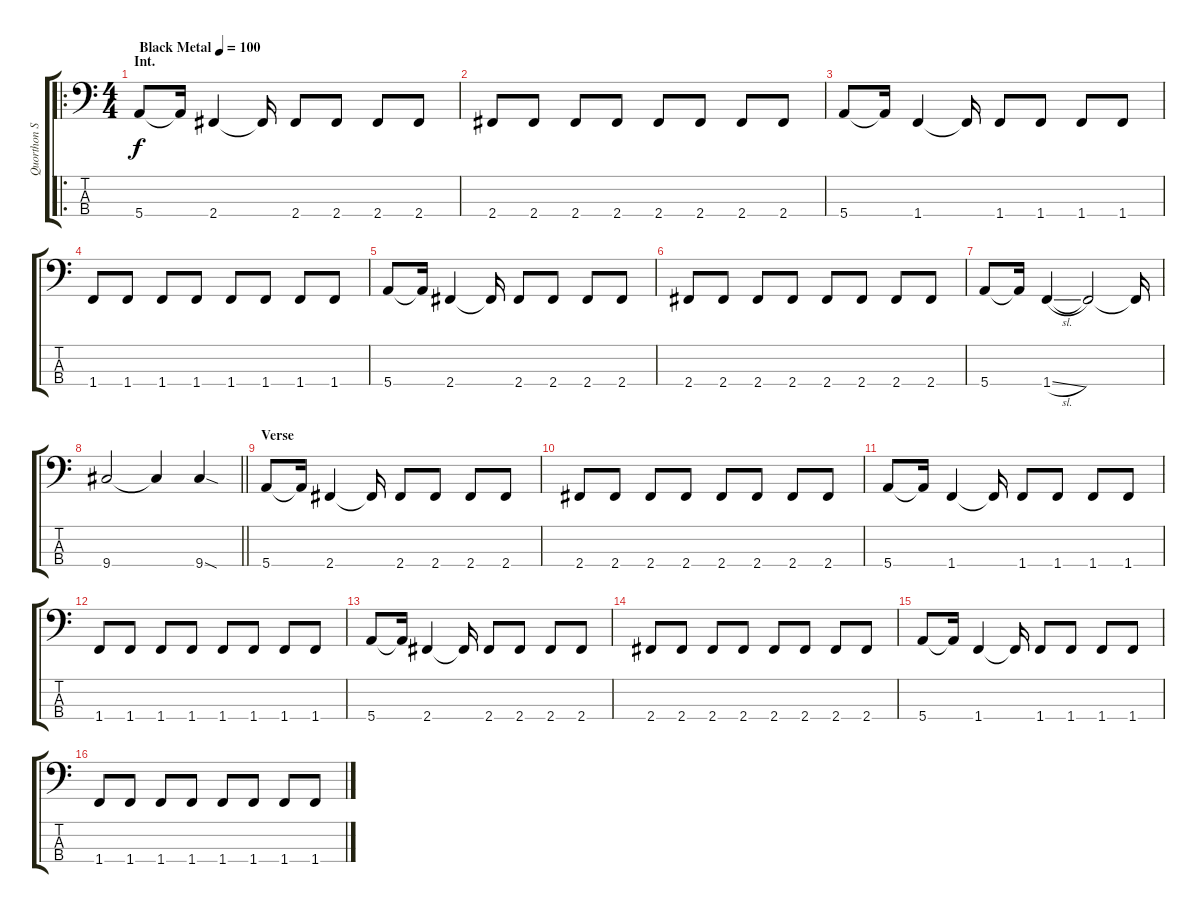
\track ("Quorthon Seth" "Quorthon S") {instrument electricbassfinger}
\staff {score tabs}
\tuning (G2 D2 A1 E1) {hide}
\ro
\ts (4 4)
\section ("" "Int.")
\tempo (100 "Black Metal")
\clef f4
\ks c
5.4.8{dy f instrument electricbassfinger} 5.4{t}.16 2.4.4 2.4{t}.16 2.4.8 2.4.8 2.4.8 2.4.8 |
2.4.8 2.4.8 2.4.8 2.4.8 2.4.8 2.4.8 2.4.8 2.4.8 |
5.4.8 5.4{t}.16 1.4.4 1.4{t}.16 1.4.8 1.4.8 1.4.8 1.4.8 |
1.4.8 1.4.8 1.4.8 1.4.8 1.4.8 1.4.8 1.4.8 1.4.8 |
5.4.8 5.4{t}.16 2.4.4 2.4{t}.16 2.4.8 2.4.8 2.4.8 2.4.8 |
2.4.8 2.4.8 2.4.8 2.4.8 2.4.8 2.4.8 2.4.8 2.4.8 |
5.4.8 5.4{t}.16 1.4{sl}.4 1.4{t}.2 1.4{t}.16 |
\barLineRight lightlight
9.4.2 9.4{t}.4 9.4{sod}.4 |
\section ("" "Verse")
5.4.8 5.4{t}.16 2.4.4 2.4{t}.16 2.4.8 2.4.8 2.4.8 2.4.8 |
2.4.8 2.4.8 2.4.8 2.4.8 2.4.8 2.4.8 2.4.8 2.4.8 |
5.4.8 5.4{t}.16 1.4.4 1.4{t}.16 1.4.8 1.4.8 1.4.8 1.4.8 |
1.4.8 1.4.8 1.4.8 1.4.8 1.4.8 1.4.8 1.4.8 1.4.8 |
5.4.8 5.4{t}.16 2.4.4 2.4{t}.16 2.4.8 2.4.8 2.4.8 2.4.8 |
2.4.8 2.4.8 2.4.8 2.4.8 2.4.8 2.4.8 2.4.8 2.4.8 |
5.4.8 5.4{t}.16 1.4.4 1.4{t}.16 1.4.8 1.4.8 1.4.8 1.4.8 |
1.4.8 1.4.8 1.4.8 1.4.8 1.4.8 1.4.8 1.4.8 1.4.8
